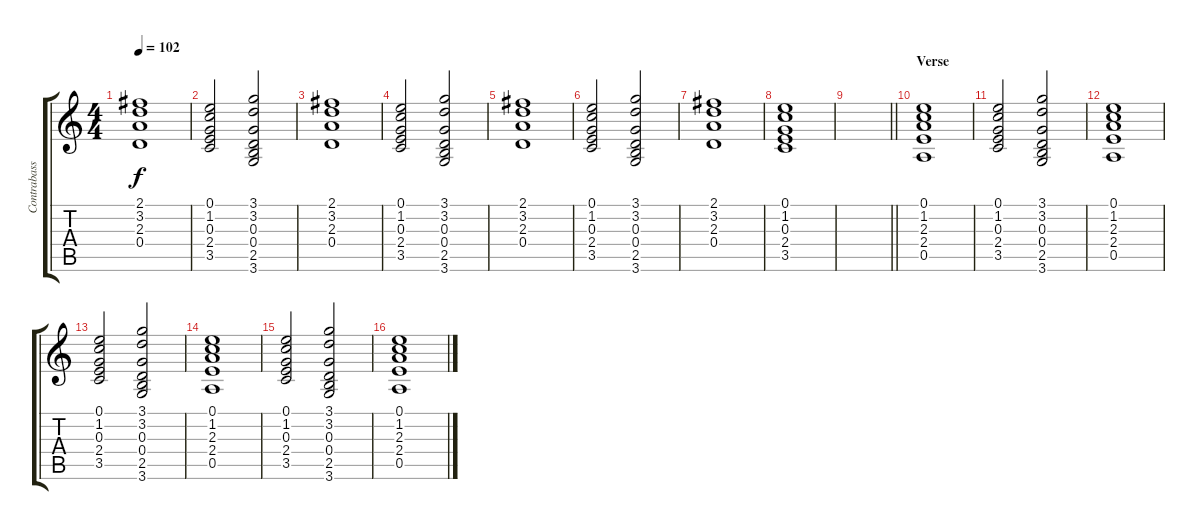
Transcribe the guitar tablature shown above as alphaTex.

\track ("Contrabass" "Contrabass") {instrument contrabass}
\staff {score tabs}
\tuning (E4 B3 G3 D3 A2 E2) {hide}
\ts (4 4)
\tempo 102
\clef g2
\ks c
(2.1 3.2 2.3 0.4).1{dy f} |
(0.1 1.2 0.3 2.4 3.5).2 (3.1 3.2 0.3 0.4 2.5 3.6).2 |
(2.1 3.2 2.3 0.4).1 |
(0.1 1.2 0.3 2.4 3.5).2 (3.1 3.2 0.3 0.4 2.5 3.6).2 |
(2.1 3.2 2.3 0.4).1 |
(0.1 1.2 0.3 2.4 3.5).2 (3.1 3.2 0.3 0.4 2.5 3.6).2 |
(2.1 3.2 2.3 0.4).1 |
(0.1 1.2 0.3 2.4 3.5).1 |
\barLineRight lightlight
|
\section ("" "Verse")
(0.1 1.2 2.3 2.4 0.5).1{volume 12} |
(0.1 1.2 0.3 2.4 3.5).2 (3.1 3.2 0.3 0.4 2.5 3.6).2 |
(0.1 1.2 2.3 2.4 0.5).1 |
(0.1 1.2 0.3 2.4 3.5).2 (3.1 3.2 0.3 0.4 2.5 3.6).2 |
(0.1 1.2 2.3 2.4 0.5).1{volume 9} |
(0.1 1.2 0.3 2.4 3.5).2 (3.1 3.2 0.3 0.4 2.5 3.6).2 |
(0.1 1.2 2.3 2.4 0.5).1
